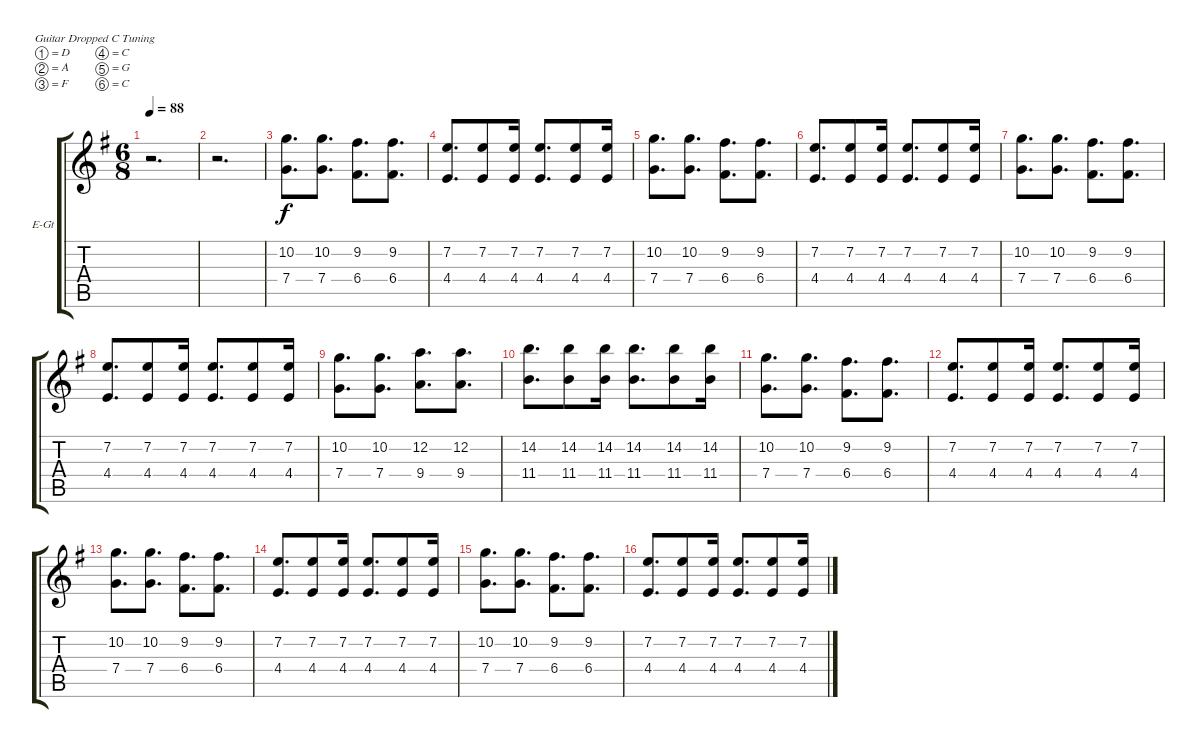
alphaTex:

\bracketExtendMode groupsimilarinstruments
\firstSystemTrackNameOrientation horizontal
\otherSystemsTrackNameOrientation horizontal
\track ("Lead Overdub" "E-Gt") {instrument distortionguitar}
\staff {score tabs}
\tuning (D4 A3 F3 C3 G2 C2)
\ts (6 8)
\tempo 88
\clef g2
\ks eminor
r.2{d dy f} |
r.2{d} |
(7.4 10.2).8{d} (7.4 10.2).8{d} (6.4 9.2).8{d} (6.4 9.2).8{d} |
(4.4 7.2).8{d} (4.4 7.2).8 (4.4 7.2).16 (4.4 7.2).8{d} (4.4 7.2).8 (4.4 7.2).16 |
(7.4 10.2).8{d} (7.4 10.2).8{d} (6.4 9.2).8{d} (6.4 9.2).8{d} |
(4.4 7.2).8{d} (4.4 7.2).8 (4.4 7.2).16 (4.4 7.2).8{d} (4.4 7.2).8 (4.4 7.2).16 |
(7.4 10.2).8{d} (7.4 10.2).8{d} (6.4 9.2).8{d} (6.4 9.2).8{d} |
(4.4 7.2).8{d} (4.4 7.2).8 (4.4 7.2).16 (4.4 7.2).8{d} (4.4 7.2).8 (4.4 7.2).16 |
(7.4 10.2).8{d} (7.4 10.2).8{d} (9.4 12.2).8{d} (9.4 12.2).8{d} |
(11.4 14.2).8{d} (11.4 14.2).8 (11.4 14.2).16 (11.4 14.2).8{d} (11.4 14.2).8 (11.4 14.2).16 |
(7.4 10.2).8{d} (7.4 10.2).8{d} (6.4 9.2).8{d} (6.4 9.2).8{d} |
(4.4 7.2).8{d} (4.4 7.2).8 (4.4 7.2).16 (4.4 7.2).8{d} (4.4 7.2).8 (4.4 7.2).16 |
(7.4 10.2).8{d} (7.4 10.2).8{d} (6.4 9.2).8{d} (6.4 9.2).8{d} |
(4.4 7.2).8{d} (4.4 7.2).8 (4.4 7.2).16 (4.4 7.2).8{d} (4.4 7.2).8 (4.4 7.2).16 |
(7.4 10.2).8{d} (7.4 10.2).8{d} (6.4 9.2).8{d} (6.4 9.2).8{d} |
(4.4 7.2).8{d} (4.4 7.2).8 (4.4 7.2).16 (4.4 7.2).8{d} (4.4 7.2).8 (4.4 7.2).16
